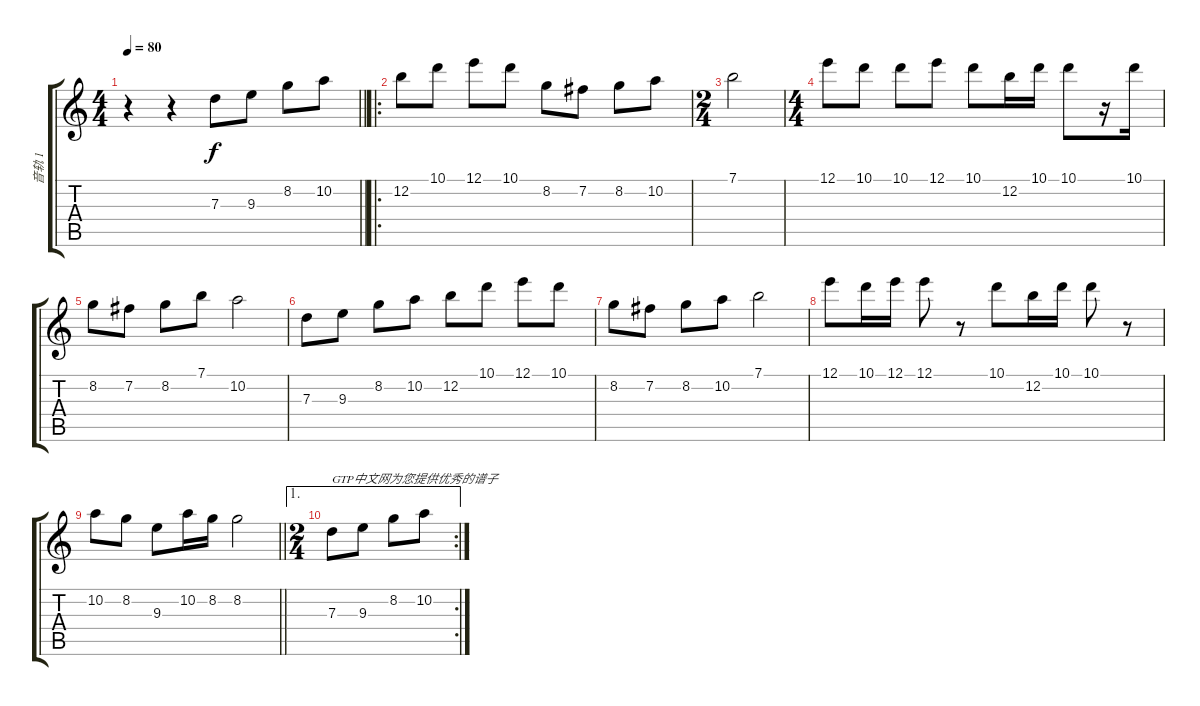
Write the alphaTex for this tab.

\track ("音轨 1" "音轨 1") {instrument acousticguitarsteel}
\staff {score tabs}
\tuning (E4 B3 G3 D3 A2 E2) {hide}
\ts (4 4)
\tempo 80
\clef g2
\barLineRight lightlight
\ks c
r.4{dy f} r.4 7.3.8 9.3.8 8.2.8 10.2.8 |
\ro
12.2.8 10.1.8 12.1.8 10.1.8 8.2.8 7.2.8 8.2.8 10.2.8 |
\ts (2 4)
7.1.2 |
\ts (4 4)
12.1.8 10.1.8 10.1.8 12.1.8 10.1.8 12.2.16 10.1.16 10.1.8 r.16 10.1.16 |
8.2.8 7.2.8 8.2.8 7.1.8 10.2.2 |
7.3.8 9.3.8 8.2.8 10.2.8 12.2.8 10.1.8 12.1.8 10.1.8 |
8.2.8 7.2.8 8.2.8 10.2.8 7.1.2 |
12.1.8 10.1.16 12.1.16 12.1.8 r.8 10.1.8 12.2.16 10.1.16 10.1.8 r.8 |
\barLineRight lightlight
10.2.8 8.2.8 9.3.8 10.2.16 8.2.16 8.2.2 |
\ae 1
\rc 2
\ts (2 4)
7.3.8{txt "GTP中文网为您提供优秀的谱子"} 9.3.8 8.2.8 10.2.8
